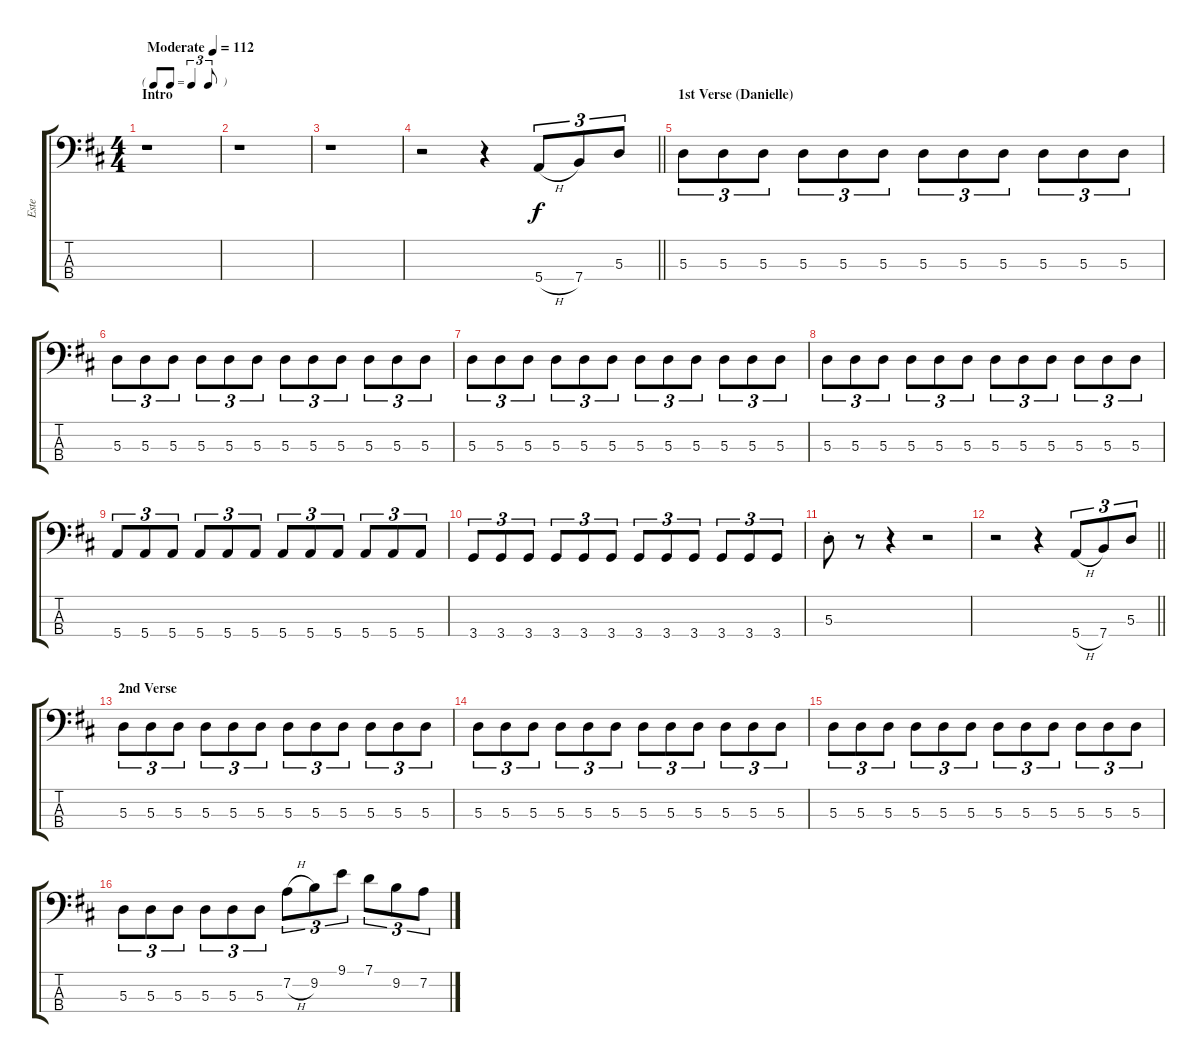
\track ("Este" "Este") {instrument electricbassfinger}
\staff {score tabs}
\tuning (G2 D2 A1 E1) {hide}
\ts (4 4)
\tf triplet8th
\section ("" "Intro")
\tempo (112 "Moderate")
\clef f4
\ks d
r.1{dy f instrument electricbassfinger} |
r.1 |
r.1 |
\barLineRight lightlight
r.2 r.4 5.4{h}.8{tu (3 2)} 7.4.8{tu (3 2)} 5.3.8{tu (3 2)} |
\section ("" "1st Verse (Danielle)")
5.3.8{tu (3 2)} 5.3.8{tu (3 2)} 5.3.8{tu (3 2)} 5.3.8{tu (3 2)} 5.3.8{tu (3 2)} 5.3.8{tu (3 2)} 5.3.8{tu (3 2)} 5.3.8{tu (3 2)} 5.3.8{tu (3 2)} 5.3.8{tu (3 2)} 5.3.8{tu (3 2)} 5.3.8{tu (3 2)} |
5.3.8{tu (3 2)} 5.3.8{tu (3 2)} 5.3.8{tu (3 2)} 5.3.8{tu (3 2)} 5.3.8{tu (3 2)} 5.3.8{tu (3 2)} 5.3.8{tu (3 2)} 5.3.8{tu (3 2)} 5.3.8{tu (3 2)} 5.3.8{tu (3 2)} 5.3.8{tu (3 2)} 5.3.8{tu (3 2)} |
5.3.8{tu (3 2)} 5.3.8{tu (3 2)} 5.3.8{tu (3 2)} 5.3.8{tu (3 2)} 5.3.8{tu (3 2)} 5.3.8{tu (3 2)} 5.3.8{tu (3 2)} 5.3.8{tu (3 2)} 5.3.8{tu (3 2)} 5.3.8{tu (3 2)} 5.3.8{tu (3 2)} 5.3.8{tu (3 2)} |
5.3.8{tu (3 2)} 5.3.8{tu (3 2)} 5.3.8{tu (3 2)} 5.3.8{tu (3 2)} 5.3.8{tu (3 2)} 5.3.8{tu (3 2)} 5.3.8{tu (3 2)} 5.3.8{tu (3 2)} 5.3.8{tu (3 2)} 5.3.8{tu (3 2)} 5.3.8{tu (3 2)} 5.3.8{tu (3 2)} |
5.4.8{tu (3 2)} 5.4.8{tu (3 2)} 5.4.8{tu (3 2)} 5.4.8{tu (3 2)} 5.4.8{tu (3 2)} 5.4.8{tu (3 2)} 5.4.8{tu (3 2)} 5.4.8{tu (3 2)} 5.4.8{tu (3 2)} 5.4.8{tu (3 2)} 5.4.8{tu (3 2)} 5.4.8{tu (3 2)} |
3.4.8{tu (3 2)} 3.4.8{tu (3 2)} 3.4.8{tu (3 2)} 3.4.8{tu (3 2)} 3.4.8{tu (3 2)} 3.4.8{tu (3 2)} 3.4.8{tu (3 2)} 3.4.8{tu (3 2)} 3.4.8{tu (3 2)} 3.4.8{tu (3 2)} 3.4.8{tu (3 2)} 3.4.8{tu (3 2)} |
5.3{st}.8 r.8 r.4 r.2 |
\barLineRight lightlight
r.2 r.4 5.4{h}.8{tu (3 2)} 7.4.8{tu (3 2)} 5.3.8{tu (3 2)} |
\section ("" "2nd Verse")
5.3.8{tu (3 2)} 5.3.8{tu (3 2)} 5.3.8{tu (3 2)} 5.3.8{tu (3 2)} 5.3.8{tu (3 2)} 5.3.8{tu (3 2)} 5.3.8{tu (3 2)} 5.3.8{tu (3 2)} 5.3.8{tu (3 2)} 5.3.8{tu (3 2)} 5.3.8{tu (3 2)} 5.3.8{tu (3 2)} |
5.3.8{tu (3 2)} 5.3.8{tu (3 2)} 5.3.8{tu (3 2)} 5.3.8{tu (3 2)} 5.3.8{tu (3 2)} 5.3.8{tu (3 2)} 5.3.8{tu (3 2)} 5.3.8{tu (3 2)} 5.3.8{tu (3 2)} 5.3.8{tu (3 2)} 5.3.8{tu (3 2)} 5.3.8{tu (3 2)} |
5.3.8{tu (3 2)} 5.3.8{tu (3 2)} 5.3.8{tu (3 2)} 5.3.8{tu (3 2)} 5.3.8{tu (3 2)} 5.3.8{tu (3 2)} 5.3.8{tu (3 2)} 5.3.8{tu (3 2)} 5.3.8{tu (3 2)} 5.3.8{tu (3 2)} 5.3.8{tu (3 2)} 5.3.8{tu (3 2)} |
5.3.8{tu (3 2)} 5.3.8{tu (3 2)} 5.3.8{tu (3 2)} 5.3.8{tu (3 2)} 5.3.8{tu (3 2)} 5.3.8{tu (3 2)} 7.2{h}.8{tu (3 2)} 9.2.8{tu (3 2)} 9.1.8{tu (3 2)} 7.1.8{tu (3 2)} 9.2.8{tu (3 2)} 7.2.8{tu (3 2)}
